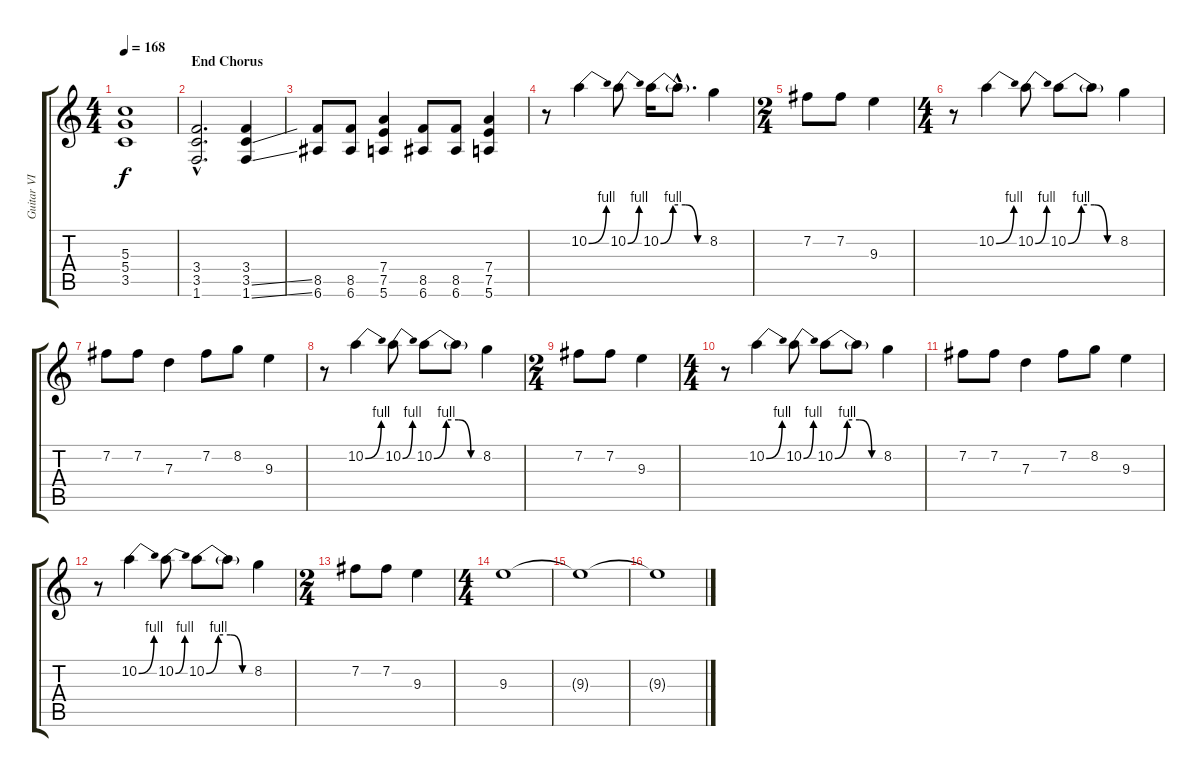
\track ("Guitar VI Distortion" "Guitar VI ") {instrument distortionguitar}
\staff {score tabs}
\tuning (E4 B3 G3 D3 A2 E2) {hide}
\ts (4 4)
\tempo 168
\clef g2
\ks c
(5.3 5.4 3.5).1{dy f} |
\section ("" "End Chorus")
(3.4{hac} 3.5{hac} 1.6{hac}).2{d} (3.4 3.5{ss} 1.6{ss}).4 |
(8.5 6.6).8 (8.5 6.6).8 (7.4 7.5 5.6).4 (8.5 6.6).8 (8.5 6.6).8 (7.4 7.5 5.6).4 |
r.8 10.2{be (bend 0 0 60 4)}.4 10.2{be (bend 0 0 60 4)}.8 10.2{be (custom 0 0 15 4 30 4 45 0 60 0)}.16 10.2{hac t}.8{d} 8.2.4 |
\ts (2 4)
7.2.8 7.2.8 9.3.4 |
\ts (4 4)
r.8 10.2{be (bend 0 0 60 4)}.4 10.2{be (bend 0 0 60 4)}.8 10.2{be (custom 0 0 15 4 30 4 45 0 60 0)}.8 10.2{t}.8 8.2.4 |
7.2.8 7.2.8 7.3.4 7.2.8 8.2.8 9.3.4 |
r.8 10.2{be (bend 0 0 60 4)}.4 10.2{be (bend 0 0 60 4)}.8 10.2{be (custom 0 0 15 4 30 4 45 0 60 0)}.8 10.2{t}.8 8.2.4 |
\ts (2 4)
7.2.8 7.2.8 9.3.4 |
\ts (4 4)
r.8 10.2{be (bend 0 0 60 4)}.4 10.2{be (bend 0 0 60 4)}.8 10.2{be (custom 0 0 15 4 30 4 45 0 60 0)}.8 10.2{t}.8 8.2.4 |
7.2.8 7.2.8 7.3.4 7.2.8 8.2.8 9.3.4 |
r.8 10.2{be (bend 0 0 60 4)}.4 10.2{be (bend 0 0 60 4)}.8 10.2{be (custom 0 0 15 4 30 4 45 0 60 0)}.8 10.2{t}.8 8.2.4 |
\ts (2 4)
7.2.8 7.2.8 9.3.4 |
\ts (4 4)
9.3.1{volume 13} |
9.3{t}.1 |
9.3{t}.1{volume 12}
